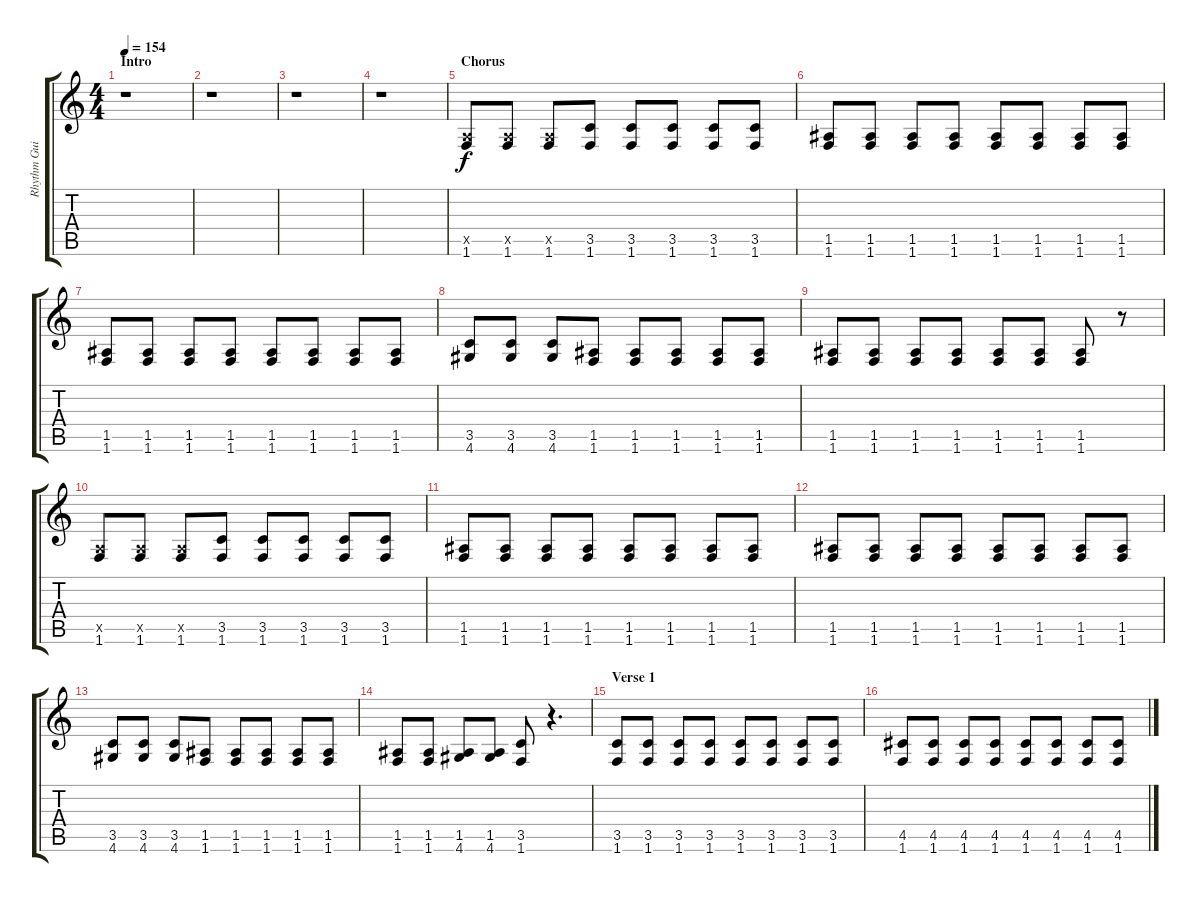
\track ("Rhythm Guitar" "Rhythm Gui") {instrument electricguitarmuted}
\staff {score tabs}
\tuning (E4 B3 G3 D3 A2 E2) {hide}
\ts (4 4)
\section ("" "Intro")
\tempo 154
\clef g2
\ks c
r.1{dy f instrument electricguitarmuted} |
r.1 |
r.1 |
r.1 |
\section ("" "Chorus")
(0.5{x} 1.6).8 (0.5{x} 1.6).8 (0.5{x} 1.6).8 (3.5 1.6).8 (3.5 1.6).8 (3.5 1.6).8 (3.5 1.6).8 (3.5 1.6).8 |
(1.5 1.6).8 (1.5 1.6).8 (1.5 1.6).8 (1.5 1.6).8 (1.5 1.6).8 (1.5 1.6).8 (1.5 1.6).8 (1.5 1.6).8 |
(1.5 1.6).8 (1.5 1.6).8 (1.5 1.6).8 (1.5 1.6).8 (1.5 1.6).8 (1.5 1.6).8 (1.5 1.6).8 (1.5 1.6).8 |
(3.5 4.6).8 (3.5 4.6).8 (3.5 4.6).8 (1.5 1.6).8 (1.5 1.6).8 (1.5 1.6).8 (1.5 1.6).8 (1.5 1.6).8 |
(1.5 1.6).8 (1.5 1.6).8 (1.5 1.6).8 (1.5 1.6).8 (1.5 1.6).8 (1.5 1.6).8 (1.5 1.6).8 r.8 |
(0.5{x} 1.6).8 (0.5{x} 1.6).8 (0.5{x} 1.6).8 (3.5 1.6).8 (3.5 1.6).8 (3.5 1.6).8 (3.5 1.6).8 (3.5 1.6).8 |
(1.5 1.6).8 (1.5 1.6).8 (1.5 1.6).8 (1.5 1.6).8 (1.5 1.6).8 (1.5 1.6).8 (1.5 1.6).8 (1.5 1.6).8 |
(1.5 1.6).8 (1.5 1.6).8 (1.5 1.6).8 (1.5 1.6).8 (1.5 1.6).8 (1.5 1.6).8 (1.5 1.6).8 (1.5 1.6).8 |
(3.5 4.6).8 (3.5 4.6).8 (3.5 4.6).8 (1.5 1.6).8 (1.5 1.6).8 (1.5 1.6).8 (1.5 1.6).8 (1.5 1.6).8 |
(1.5 1.6).8 (1.5 1.6).8 (1.5 4.6).8 (1.5 4.6).8 (3.5 1.6).8 r.4{d} |
\section ("" "Verse 1")
(3.5 1.6).8 (3.5 1.6).8 (3.5 1.6).8 (3.5 1.6).8 (3.5 1.6).8 (3.5 1.6).8 (3.5 1.6).8 (3.5 1.6).8 |
(4.5 1.6).8 (4.5 1.6).8 (4.5 1.6).8 (4.5 1.6).8 (4.5 1.6).8 (4.5 1.6).8 (4.5 1.6).8 (4.5 1.6).8
